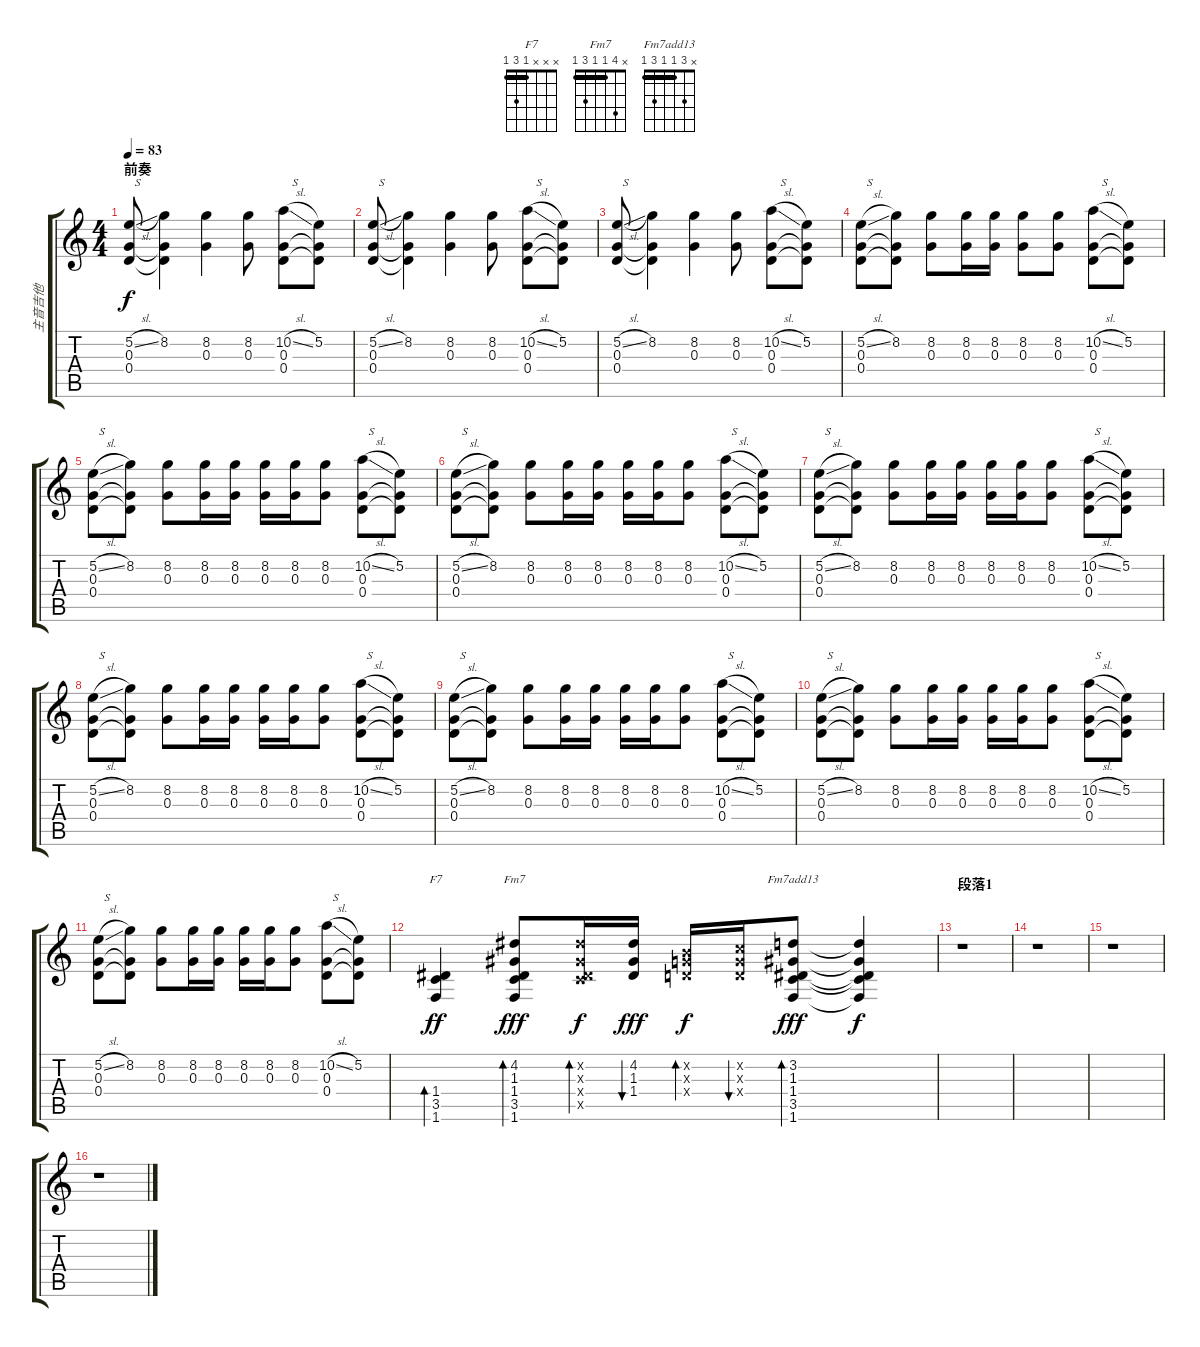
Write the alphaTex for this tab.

\track ("主音吉他" "主音吉他") {instrument distortionguitar}
\staff {score tabs}
\tuning (E4 B3 G3 D3 A2 E2) {hide}
\chord ("F7" x x x 1 3 1) {barre 1}
\chord ("Fm7" x 4 1 1 3 1) {barre 1}
\chord ("Fm7add13" x 3 1 1 3 1) {barre 1}
\ts (4 4)
\section ("" "前奏")
\tempo 83
\clef g2
\ks c
(5.2{sl} 0.3 0.4).8{txt "  S" dy f volume 0 instrument distortionguitar} (8.2 0.3{t} 0.4{t}).4 (8.2 0.3).4 (8.2 0.3).8 (10.2{sl} 0.3 0.4).8{txt "   S"} (5.2 0.3{t} 0.4{t}).8 |
(5.2{sl} 0.3 0.4).8{txt "  S"} (8.2 0.3{t} 0.4{t}).4 (8.2 0.3).4 (8.2 0.3).8 (10.2{sl} 0.3 0.4).8{txt "   S"} (5.2 0.3{t} 0.4{t}).8 |
(5.2{sl} 0.3 0.4).8{txt "  S"} (8.2 0.3{t} 0.4{t}).4 (8.2 0.3).4 (8.2 0.3).8 (10.2{sl} 0.3 0.4).8{txt "   S"} (5.2 0.3{t} 0.4{t}).8 |
(5.2{sl} 0.3 0.4).8{txt "  S"} (8.2 0.3{t} 0.4{t}).8 (8.2 0.3).8 (8.2 0.3).16 (8.2 0.3).16 (8.2 0.3).8 (8.2 0.3).8 (10.2{sl} 0.3 0.4).8{txt "   S"} (5.2 0.3{t} 0.4{t}).8 |
(5.2{sl} 0.3 0.4).8{txt "  S" volume 0} (8.2 0.3{t} 0.4{t}).8 (8.2 0.3).8 (8.2 0.3).16 (8.2 0.3).16 (8.2 0.3).16 (8.2 0.3).16 (8.2 0.3).8 (10.2{sl} 0.3 0.4).8{txt "  S"} (5.2 0.3{t} 0.4{t}).8 |
(5.2{sl} 0.3 0.4).8{txt "  S"} (8.2 0.3{t} 0.4{t}).8 (8.2 0.3).8 (8.2 0.3).16 (8.2 0.3).16 (8.2 0.3).16 (8.2 0.3).16 (8.2 0.3).8 (10.2{sl} 0.3 0.4).8{txt "  S"} (5.2 0.3{t} 0.4{t}).8 |
(5.2{sl} 0.3 0.4).8{txt "  S"} (8.2 0.3{t} 0.4{t}).8 (8.2 0.3).8 (8.2 0.3).16 (8.2 0.3).16 (8.2 0.3).16 (8.2 0.3).16 (8.2 0.3).8 (10.2{sl} 0.3 0.4).8{txt "  S"} (5.2 0.3{t} 0.4{t}).8 |
(5.2{sl} 0.3 0.4).8{txt "  S"} (8.2 0.3{t} 0.4{t}).8 (8.2 0.3).8 (8.2 0.3).16 (8.2 0.3).16 (8.2 0.3).16 (8.2 0.3).16 (8.2 0.3).8 (10.2{sl} 0.3 0.4).8{txt "  S"} (5.2 0.3{t} 0.4{t}).8 |
(5.2{sl} 0.3 0.4).8{txt "  S" volume 0} (8.2 0.3{t} 0.4{t}).8 (8.2 0.3).8 (8.2 0.3).16 (8.2 0.3).16 (8.2 0.3).16 (8.2 0.3).16 (8.2 0.3).8 (10.2{sl} 0.3 0.4).8{txt "  S"} (5.2 0.3{t} 0.4{t}).8 |
(5.2{sl} 0.3 0.4).8{txt "  S"} (8.2 0.3{t} 0.4{t}).8 (8.2 0.3).8 (8.2 0.3).16 (8.2 0.3).16 (8.2 0.3).16 (8.2 0.3).16 (8.2 0.3).8 (10.2{sl} 0.3 0.4).8{txt "  S"} (5.2 0.3{t} 0.4{t}).8 |
(5.2{sl} 0.3 0.4).8{txt "  S"} (8.2 0.3{t} 0.4{t}).8 (8.2 0.3).8 (8.2 0.3).16 (8.2 0.3).16 (8.2 0.3).16 (8.2 0.3).16 (8.2 0.3).8 (10.2{sl} 0.3 0.4).8{txt "  S"} (5.2 0.3{t} 0.4{t}).8 |
(1.4 3.5 1.6).4{bd 30 ch "F7" dy ff volume 3} (4.2 1.3 1.4 3.5 1.6).8{bd 30 ch "Fm7" dy fff} (4.2{x} 1.3{x} 1.4{x} 3.5{x}).16{bd 30 dy f} (4.2 1.3 1.4).16{bu 30 dy fff} (0.2{x} 0.3{x} 0.4{x}).16{bd 30 dy f} (1.2{x} 0.3{x} 0.4{x}).16{bu 30} (3.2 1.3 1.4 3.5 1.6).8{bd 30 ch "Fm7add13" dy fff} (3.2{t} 1.3{t} 1.4{t} 3.5{t} 1.6{t}).4{dy f} |
\section ("" "段落1")
r.1{volume 8} |
r.1 |
r.1 |
r.1
